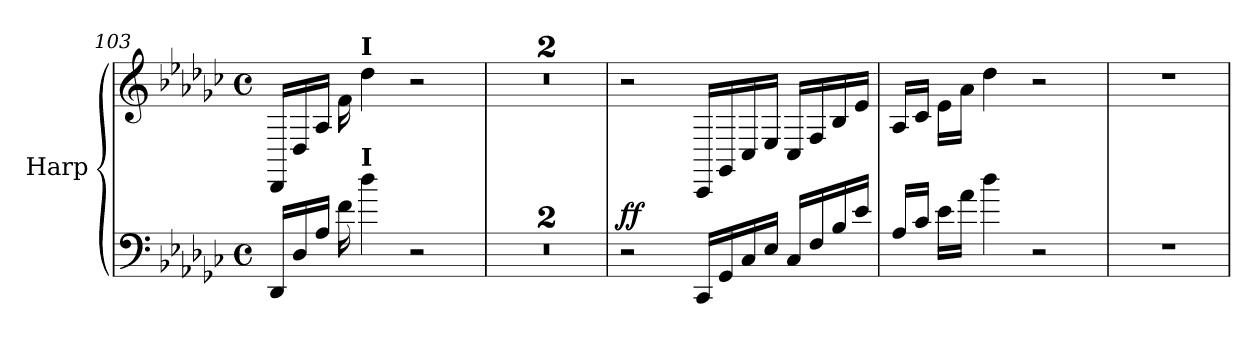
**kern	**kern	**dynam
*part1	*part1	*part1
*staff2	*staff1	*staff1/2
*I"Harp	*	*
*I'Hp	*	*
*clefF4	*clefG2	*
*k[b-e-a-d-g-c-]	*k[b-e-a-d-g-c-]	*
*G-:	*G-:	*
*M4/4	*M4/4	*
*met(c)	*met(c)	*
=103	=103	=103
16DD-/LL	16DD-/LL	.
16D-/	16D-/	.
16A-/JJ	16A-/JJ	.
16f\	16f\	.
!	!LO:TX:a:B:t=I	!
!LO:TX:a:B:t=I	!	!
4dd-\	4dd-\	.
2r	2r	.
=104	=104	=104
1r	1r	.
=105	=105	=105
1r	1r	.
=106	=106	=106
!	!	!LO:DY:a=2
!	!	!LO:DY:n=1:a
2r	2r	f f
16CC-/LL	16CC-/LL	.
16GG-/	16GG-/	.
16C-/	16C-/	.
16E-/JJ	16E-/JJ	.
16C-/LL	16C-/LL	.
16F/	16F/	.
16B-\	16B-\	.
16e-\JJ	16e-\JJ	.
=107	=107	=107
16A-/LL	16A-/LL	.
16c-\JJ	16c-\JJ	.
16e-\LL	16e-\LL	.
16a-\JJ	16a-\JJ	.
4dd-\	4dd-\	.
2r	2r	.
=108	=108	=108
1r	1r	.
=	=	=
*-	*-	*-
